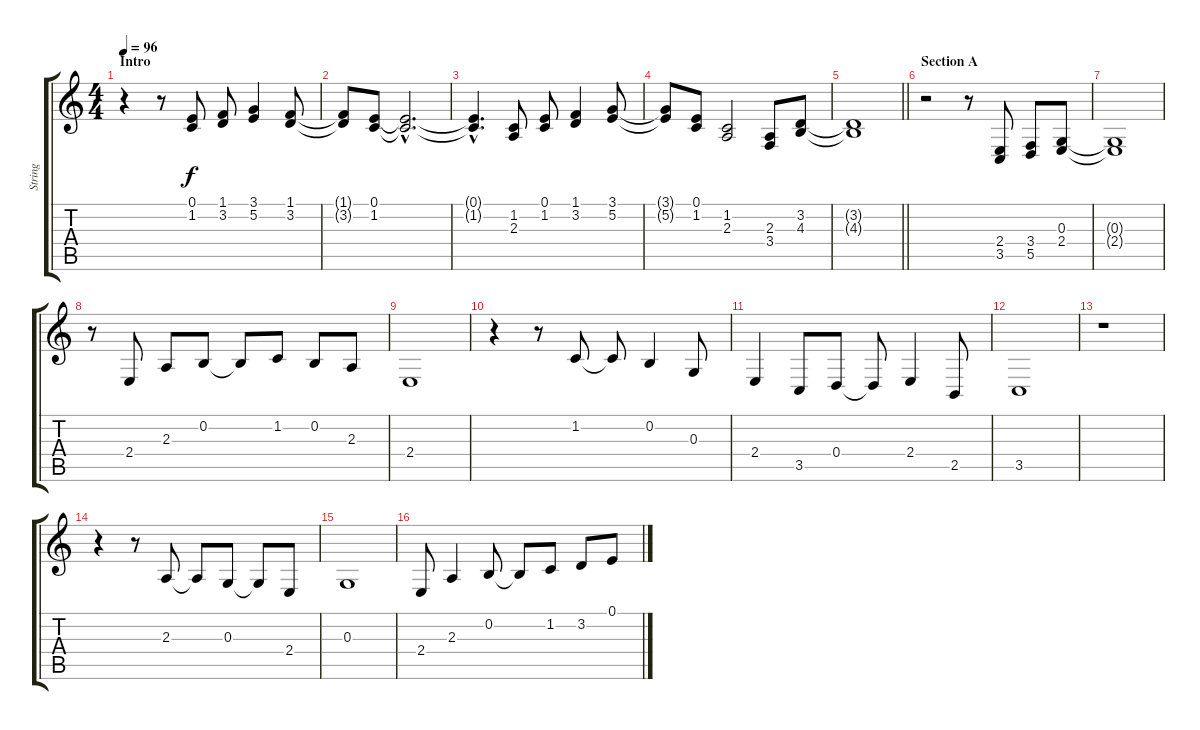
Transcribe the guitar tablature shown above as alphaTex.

\track ("String" "String") {instrument stringensemble1}
\staff {score tabs}
\tuning (E4 B3 G3 D3 A2 E2) {hide}
\ts (4 4)
\section ("" "Intro")
\tempo 96
\clef g2
\ks c
r.4{dy f instrument stringensemble1} r.8 (0.1 1.2).8 (1.1 3.2).8 (3.1 5.2).4 (1.1 3.2).8 |
(1.1{t} 3.2{t}).8 (0.1 1.2).8 (0.1{hac t} 1.2{hac t}).2{d} |
(0.1{hac t} 1.2{hac t}).4{d} (1.2 2.3).8 (0.1 1.2).8 (1.1 3.2).4 (3.1 5.2).8 |
(3.1{t} 5.2{t}).8 (0.1 1.2).8 (1.2 2.3).2 (2.3 3.4).8 (3.2 4.3).8 |
\barLineRight lightlight
(3.2{t} 4.3{t}).1 |
\section ("" "Section A")
r.2 r.8 (2.4 3.5).8 (3.4 5.5).8 (0.3 2.4).8 |
(0.3{t} 2.4{t}).1 |
r.8 2.4.8 2.3.8 0.2.8 0.2{t}.8 1.2.8 0.2.8 2.3.8 |
2.4.1 |
r.4 r.8 1.2.8 1.2{t}.8 0.2.4 0.3.8 |
2.4.4 3.5.8 0.4.8 0.4{t}.8 2.4.4 2.5.8 |
3.5.1 |
r.1 |
r.4 r.8 2.3.8 2.3{t}.8 0.3.8 0.3{t}.8 2.4.8 |
0.3.1 |
2.4.8 2.3.4 0.2.8 0.2{t}.8 1.2.8 3.2.8 0.1.8
